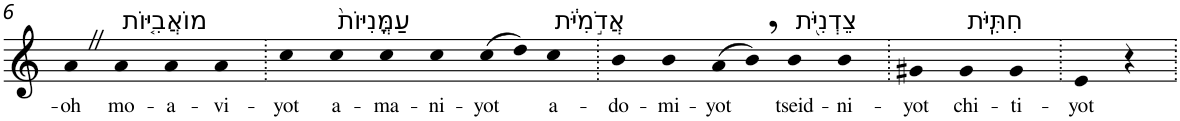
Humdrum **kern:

**kern	**text
*part1	*part1
*staff1	*staff1
*I"Piano	*
*I'Pno	*
!!LO:PB:g=z
*clefG2	*
*k[]	*
=6	=6
!	!LO:LY:b
4aZ	-oh
!LO:TX:a:t=מוֹאֲבִיּ֤וֹת	!
!	!LO:LY:b
4a	mo-
!	!LO:LY:b
4a	-a-
!	!LO:LY:b
4a	-vi-
=7.	=7.
!	!LO:LY:b
4cc	-yot
!LO:TX:a:t=עַמֳּנִיּוֹת֙	!
!	!LO:LY:b
4cc	a-
!	!LO:LY:b
4cc	-ma-
!	!LO:LY:b
4cc	-ni-
!	!LO:LY:b
(>8cc	-yot
8dd)	.
!LO:TX:a:t=אֲדֹ֣מִיֹּ֔ת	!
!	!LO:LY:b
4cc	a-
=8.	=8.
!	!LO:LY:b
4b	-do-
!	!LO:LY:b
4b	-mi-
!	!LO:LY:b
(>8a	-yot
8b,)	.
!LO:TX:a:t=צֵדְנִיֹּ֖ת	!
!	!LO:LY:b
4b	tseid-
!	!LO:LY:b
4b	-ni-
=9.	=9.
!	!LO:LY:b
4g#X	-yot
!LO:TX:a:t=חִתִּיֹּֽת	!
!	!LO:LY:b
4g#	chi-
!	!LO:LY:b
4g#	-ti-
=10.	=10.
!	!LO:LY:b
4e	-yot
4r	.
=.	=.
*-	*-
